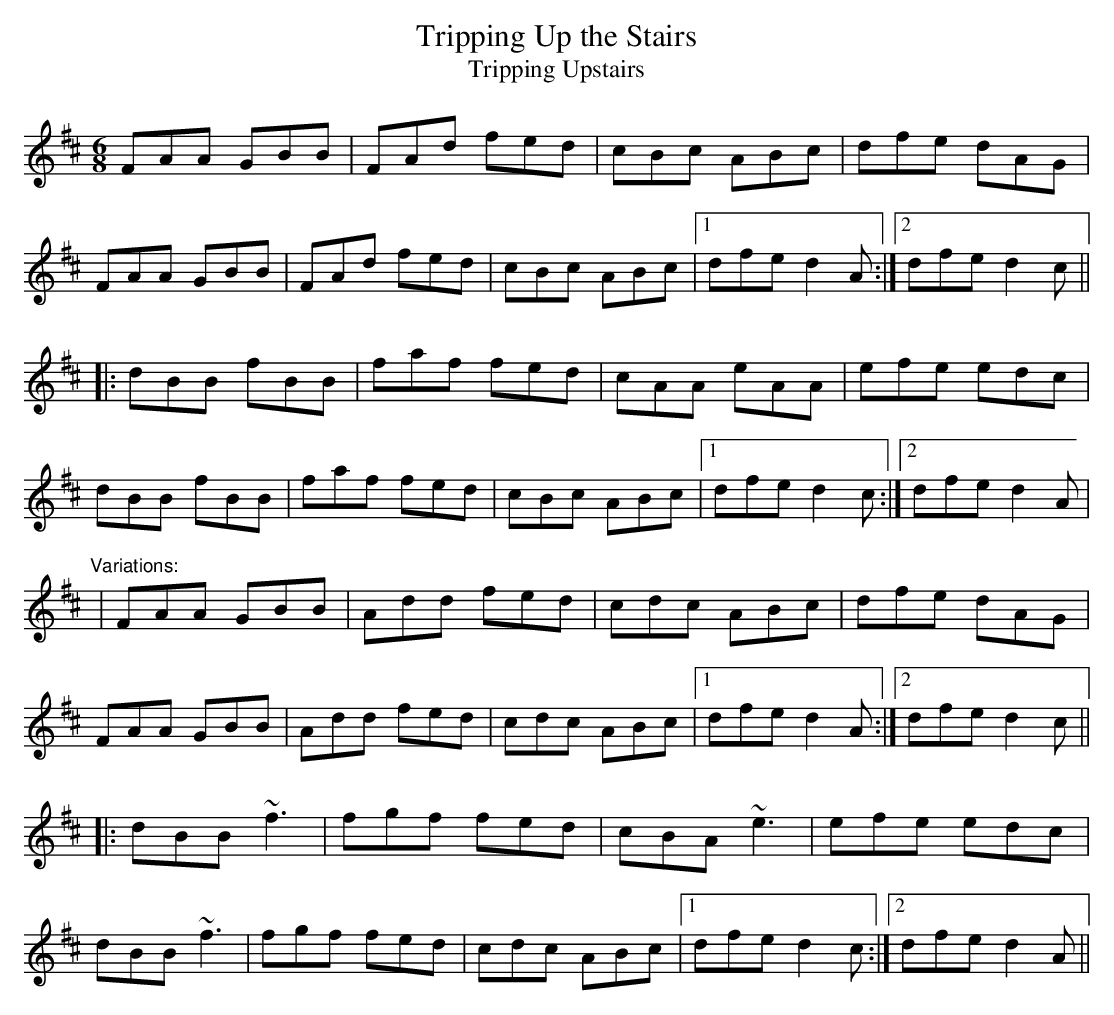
X:1
T:Tripping Up the Stairs
T:Tripping Upstairs
M:6/8
L:1/8
K:D
FAA GBB|FAd fed|cBc ABc|dfe dAG|!
FAA GBB|FAd fed|cBc ABc|1 dfe d2A:|2 dfe d2c||!
|:dBB fBB|faf fed|cAA eAA|efe edc|!
dBB fBB|faf fed|cBc ABc|1 dfe d2c:|2 dfe d2A|!
"Variations:"
|FAA GBB|Add fed|cdc ABc|dfe dAG|!
FAA GBB|Add fed|cdc ABc|1 dfe d2A:|2 dfe d2c||!
|:dBB ~f3|fgf fed|cBA ~e3|efe edc|!
dBB ~f3|fgf fed|cdc ABc|1 dfe d2c:|2 dfe d2A||!
